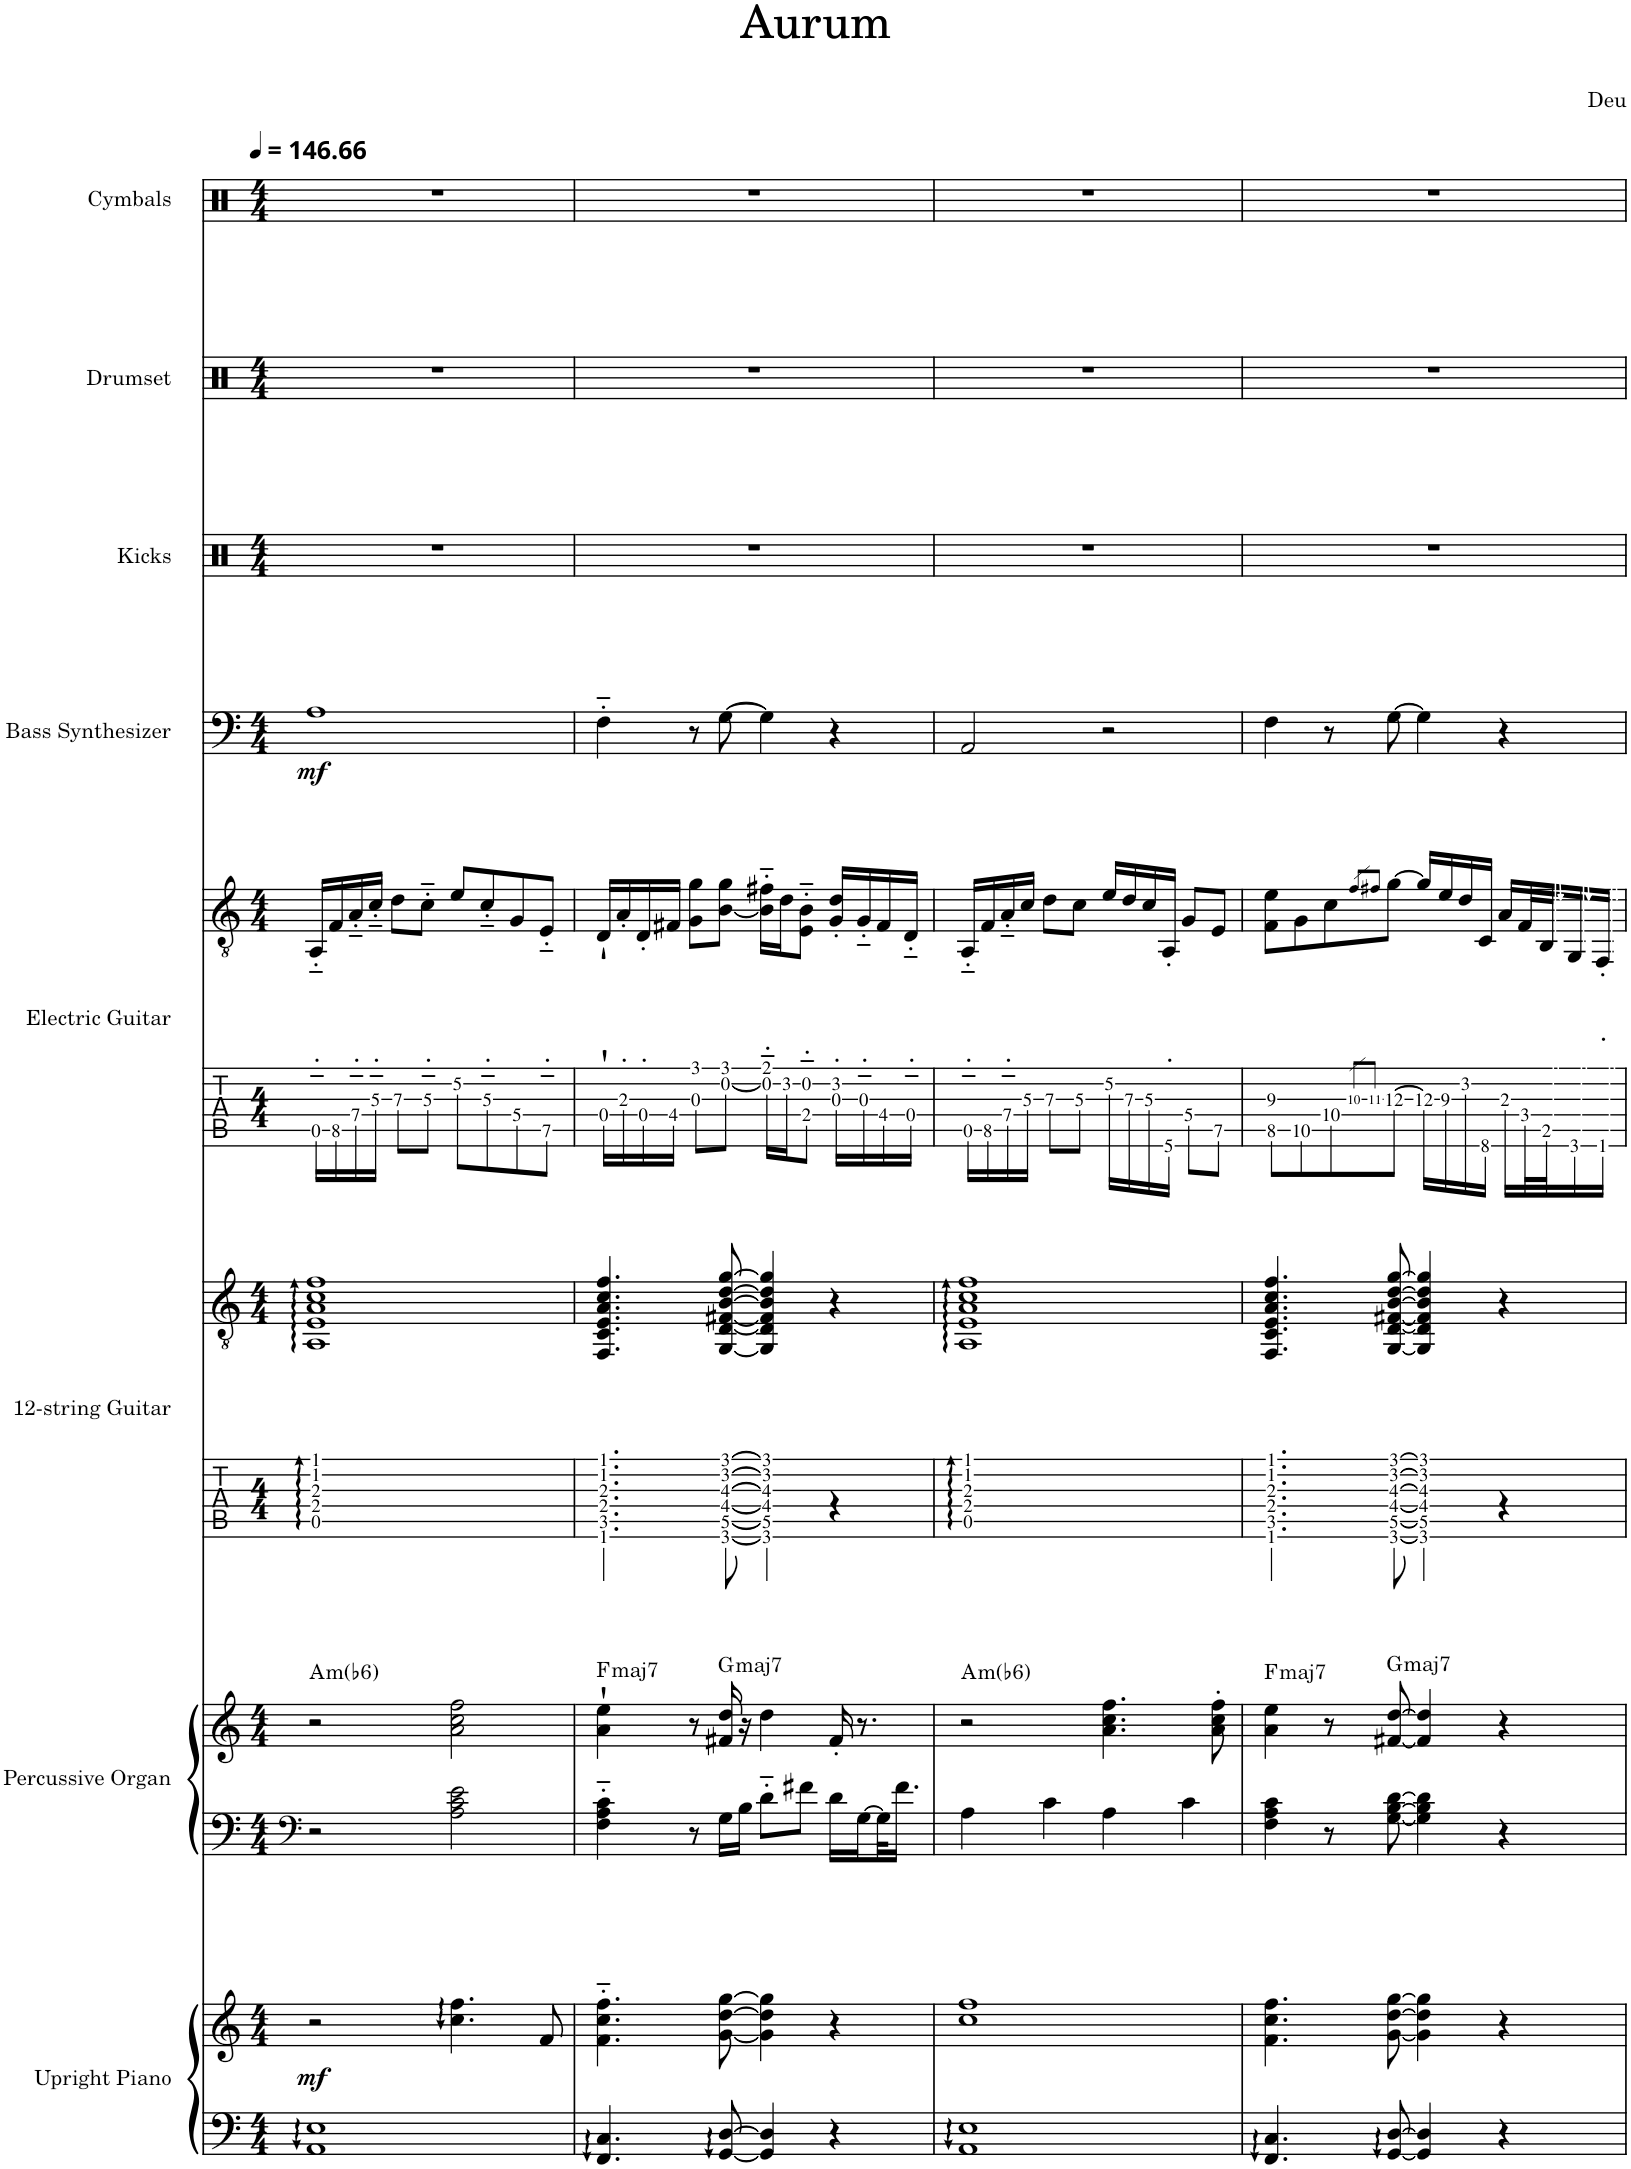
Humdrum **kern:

**kern	**kern	**dynam	**kern	**kern	**harte	**kern	**kern	**kern	**kern	**kern	**dynam	**kern	**kern	**kern
*part8	*part8	*part8	*part7	*part7	*part7	*part6	*part6	*part5	*part5	*part4	*part4	*part3	*part2	*part1
*staff12	*staff11	*staff11/12	*staff10	*staff9	*	*staff8	*staff7	*staff6	*staff5	*staff4	*staff4	*staff3	*staff2	*staff1
*I"Upright Piano	*	*	*I"Percussive Organ	*	*	*I"12-string Guitar	*	*I"Electric Guitar	*	*I"Bass Synthesizer	*	*I"Kicks	*I"Drumset	*I"Cymbals
*I'Pno.	*	*	*I'Perc. Org.	*	*	*I'12-str. Guit.	*	*I'El. Guit.	*	*I'Synth.	*	*I'K.	*I'D. Set	*I'C.
*	*	*	*	*	*	*stria6	*	*stria6	*	*	*	*	*	*
*clefF4	*clefG2	*	*clefF4	*clefG2	*	*	*clefGv2	*	*clefGv2	*clefF4	*	*clefX	*clefX	*clefX
*k[]	*k[]	*	*k[]	*k[]	*	*k[]	*k[]	*k[]	*k[]	*k[]	*	*k[]	*k[]	*k[]
*M4/4	*M4/4	*	*M4/4	*M4/4	*	*M4/4	*M4/4	*M4/4	*M4/4	*M4/4	*	*M4/4	*M4/4	*M4/4
*MM147	*MM147	*	*MM147	*MM147	*	*MM147	*MM147	*MM147	*MM147	*MM147	*	*MM147	*MM147	*MM147
=1	=1	=1	=1	=1	=1	=1	=1	=1	=1	=1	=1	=1	=1	=1
!	!	!LO:DY:b	!	!	!LO:H:kt=m	!	!	!	!	!	!LO:DY:b	!	!	!
1AA 1E	2r	mf	2r	2r	A:min(b6)	1AA 1E 1A 1c 1f	1AA 1E 1A 1c 1f	16AA~'\LL	16AA'~/LL	1A	mf	1r	1r	1r
.	.	.	.	.	.	.	.	16F\	16F/	.	.	.	.	.
.	.	.	.	.	.	.	.	16A~'\	16A'~/	.	.	.	.	.
.	.	.	.	.	.	.	.	16c~'\JJ	16c'~/JJ	.	.	.	.	.
.	.	.	.	.	.	.	.	8d\L	8d\L	.	.	.	.	.
.	.	.	.	.	.	.	.	8c~'\J	8c'~\J	.	.	.	.	.
.	4.cc\ 4.ff\	.	2A\ 2c\ 2e\	2a\ 2cc\ 2ff\	.	.	.	8e\L	8e/L	.	.	.	.	.
.	.	.	.	.	.	.	.	8c~'\	8c'~/	.	.	.	.	.
.	.	.	.	.	.	.	.	8G\	8G/	.	.	.	.	.
.	8f/	.	.	.	.	.	.	8E~'\J	8E'~/J	.	.	.	.	.
=2	=2	=2	=2	=2	=2	=2	=2	=2	=2	=2	=2	=2	=2	=2
!	!	!	!	!	!LO:H:kt=maj7	!	!	!	!	!	!	!	!	!
4.FF/ 4.C/	4.f\'~ 4.cc\'~ 4.ff\'~	.	4F\'~ 4A\'~ 4c\'~	4a\` 4ee\`	F:maj7	4.FF\ 4.C\ 4.E\ 4.A\ 4.c\ 4.f\	4.FF/ 4.C/ 4.E/ 4.A/ 4.c/ 4.f/	16D`\LL	16D`/LL	4F'~\	.	1r	1r	1r
.	.	.	.	.	.	.	.	16A'\	16A'/	.	.	.	.	.
.	.	.	.	.	.	.	.	16D'\	16D'/	.	.	.	.	.
.	.	.	.	.	.	.	.	16F#X\JJ	16F#X/JJ	.	.	.	.	.
.	.	.	8r	8r	.	.	.	8G\ 8g\L	8G\ 8g\L	8r	.	.	.	.
!	!	!	!	!	!LO:H:kt=maj7	!	!	!	!	!	!	!	!	!
[8GG/ [8D/	[8g\ [8dd\ [8gg\	.	16G\LL	16f#X/ 16dd/	G:maj7	[8GG\ [8D\ [8F#X\ [8B\ [8d\ [8g\	[8GG/ [8D/ [8F#X/ [8B/ [8d/ [8g/	[8B\ 8g\J	[8B\ 8g\J	[8G\	.	.	.	.
.	.	.	16B\JJ	16r	.	.	.	.	.	.	.	.	.	.
4GG/] 4D/]	4g\] 4dd\] 4gg\]	.	8d'~\L	4dd\	.	4GG\] 4D\] 4F#X\] 4B\] 4d\] 4g\]	4GG/] 4D/] 4F#/] 4B/] 4d/] 4g/]	16B\]~' 16f#X\~'LL	16B\]'~ 16f#X\'~LL	4G\]	.	.	.	.
.	.	.	.	.	.	.	.	16d\J	16d\J	.	.	.	.	.
.	.	.	8f#X\J	.	.	.	.	8E\~' 8B\~'J	8E\'~ 8B\'~J	.	.	.	.	.
4r	4r	.	16d\LL	16f#'/	.	4r	4r	16G\' 16d\'LL	16G/' 16d/'LL	4r	.	.	.	.
.	.	.	[16G\	8.r	.	.	.	16G~'\	16G'~/	.	.	.	.	.
.	.	.	32G\K]	.	.	.	.	16F#\	16F#/	.	.	.	.	.
.	.	.	16.f#\JJ	.	.	.	.	.	.	.	.	.	.	.
.	.	.	.	.	.	.	.	16D~'\JJ	16D'~/JJ	.	.	.	.	.
=3	=3	=3	=3	=3	=3	=3	=3	=3	=3	=3	=3	=3	=3	=3
!	!	!	!	!	!LO:H:kt=m	!	!	!	!	!	!	!	!	!
1AA 1E	1cc 1ff	.	4A\	2r	A:min(b6)	1AA 1E 1A 1c 1f	1AA 1E 1A 1c 1f	16AA~'\LL	16AA'~/LL	2AA/	.	1r	1r	1r
.	.	.	.	.	.	.	.	16F\	16F/	.	.	.	.	.
.	.	.	.	.	.	.	.	16A~'\	16A'~/	.	.	.	.	.
.	.	.	.	.	.	.	.	16c\JJ	16c/JJ	.	.	.	.	.
.	.	.	4c\	.	.	.	.	8d\L	8d\L	.	.	.	.	.
.	.	.	.	.	.	.	.	8c\J	8c\J	.	.	.	.	.
.	.	.	4A\	4.a\ 4.cc\ 4.ff\	.	.	.	16e\LL	16e/LL	2r	.	.	.	.
.	.	.	.	.	.	.	.	16d\	16d/	.	.	.	.	.
.	.	.	.	.	.	.	.	16c\	16c/	.	.	.	.	.
.	.	.	.	.	.	.	.	16AA'\JJ	16AA'/JJ	.	.	.	.	.
.	.	.	4c\	.	.	.	.	8G\L	8G/L	.	.	.	.	.
.	.	.	.	8a\' 8cc\' 8ff\'	.	.	.	8E\J	8E/J	.	.	.	.	.
=4	=4	=4	=4	=4	=4	=4	=4	=4	=4	=4	=4	=4	=4	=4
!	!	!	!	!	!LO:H:kt=maj7	!	!	!	!	!	!	!	!	!
4.FF/ 4.C/	4.f\ 4.cc\ 4.ff\	.	4F\ 4A\ 4c\	4a\ 4ee\	F:maj7	4.FF\ 4.C\ 4.E\ 4.A\ 4.c\ 4.f\	4.FF/ 4.C/ 4.E/ 4.A/ 4.c/ 4.f/	8F\ 8e\L	8F\ 8e\L	4F\	.	1r	1r	1r
.	.	.	.	.	.	.	.	8G\	8G\	.	.	.	.	.
.	.	.	8r	8r	.	.	.	8c\	8c\	8r	.	.	.	.
.	.	.	.	.	.	.	.	8qf/L	8qf/L	.	.	.	.	.
.	.	.	.	.	.	.	.	8qf#X/J	8qf#X/J	.	.	.	.	.
!	!	!	!	!	!LO:H:kt=maj7	!	!	!	!	!	!	!	!	!
[8GG/ [8D/	[8g\ [8dd\ [8gg\	.	[8G\ [8B\ [8d\	[8f#X/ [8dd/	G:maj7	[8GG\ [8D\ [8F#X\ [8B\ [8d\ [8g\	[8GG/ [8D/ [8F#X/ [8B/ [8d/ [8g/	[8g\J	[8g\J	[8G\	.	.	.	.
4GG/] 4D/]	4g\] 4dd\] 4gg\]	.	4G\] 4B\] 4d\]	4f#/] 4dd/]	.	4GG\] 4D\] 4F#X\] 4B\] 4d\] 4g\]	4GG/] 4D/] 4F#/] 4B/] 4d/] 4g/]	16g\LL]	16g/LL]	4G\]	.	.	.	.
.	.	.	.	.	.	.	.	16e\	16e/	.	.	.	.	.
.	.	.	.	.	.	.	.	16d\	16d/	.	.	.	.	.
.	.	.	.	.	.	.	.	16C\JJ	16C/JJ	.	.	.	.	.
4r	4r	.	4r	4r	.	4r	4r	16A\LL	16A/LL	4r	.	.	.	.
.	.	.	.	.	.	.	.	32F~\L	32F~/L	.	.	.	.	.
.	.	.	.	.	.	.	.	32BB\J	32BB/J	.	.	.	.	.
.	.	.	.	.	.	.	.	16GG\	16GG/	.	.	.	.	.
.	.	.	.	.	.	.	.	16FF'\JJ	16FF'/JJ	.	.	.	.	.
=	=	=	=	=	=	=	=	=	=	=	=	=	=	=
*-	*-	*-	*-	*-	*-	*-	*-	*-	*-	*-	*-	*-	*-	*-
